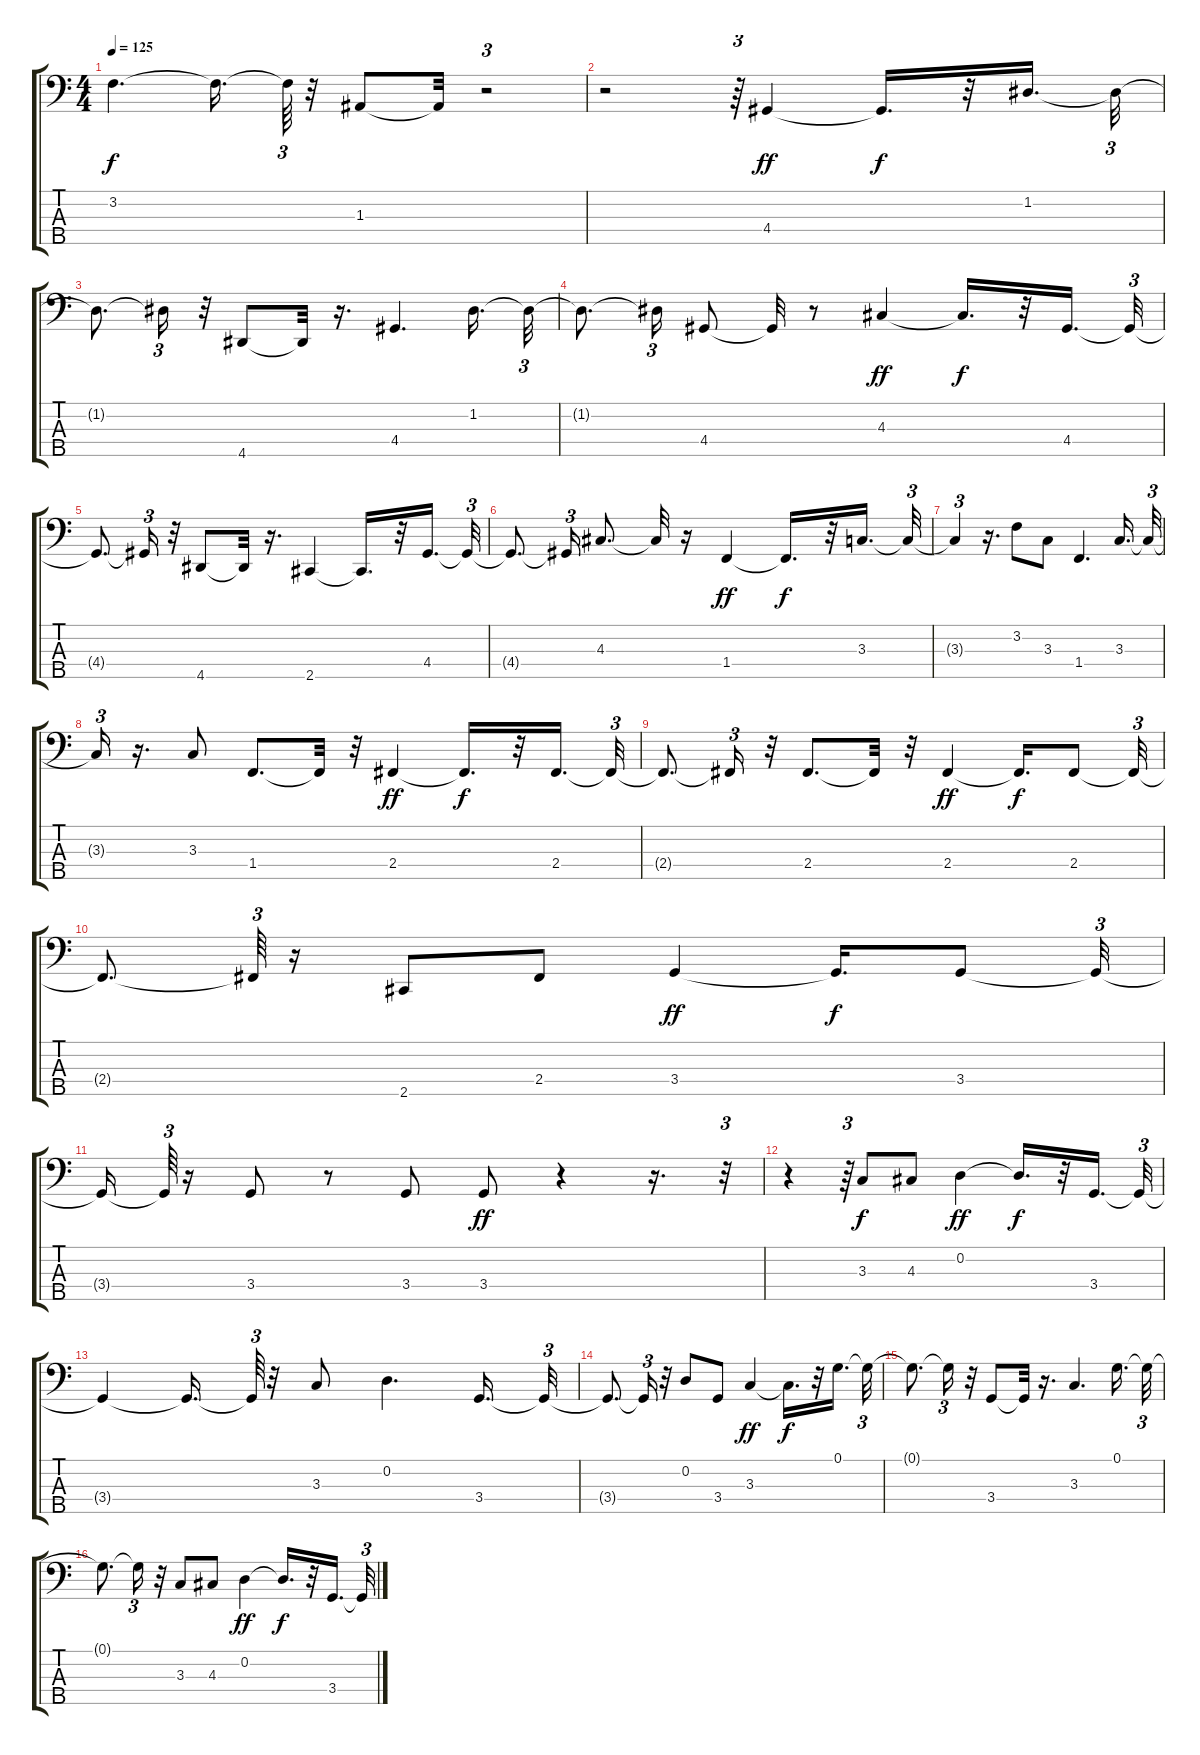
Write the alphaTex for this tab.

\track "" {instrument electricbassfinger}
\staff {score tabs}
\tuning (G2 D2 A1 E1 B0) {hide}
\ts (4 4)
\tempo 125
\clef f4
\ks c
3.2{t}.4{d dy f} 3.2{t}.16{d} 3.2{t}.64{tu (3 2)} r.32 1.3.8 1.3{t}.32 r.2{tu (3 2)} |
r.2 r.64{tu (3 2)} 4.4.4{dy ff} 4.4{t}.16{d dy f} r.32 1.2.16{d} 1.2{t}.32{tu (3 2)} |
1.2{t}.8{d} 1.2{t}.16{tu (3 2)} r.32 4.5.8 4.5{t}.32 r.16{d} 4.4.4{d} 1.2.16{d} 1.2{t}.32{tu (3 2)} |
1.2{t}.8{d} 1.2{t}.16{tu (3 2)} 4.4.8 4.4{t}.32 r.8 4.3.4{dy ff} 4.3{t}.16{d dy f} r.32 4.4.16{d} 4.4{t}.32{tu (3 2)} |
4.4{t}.8{d} 4.4{t}.16{tu (3 2)} r.32 4.5.8 4.5{t}.32 r.16{d} 2.5.4 2.5{t}.16{d} r.32 4.4.16{d} 4.4{t}.32{tu (3 2)} |
4.4{t}.8{d} 4.4{t}.16{tu (3 2)} 4.3.8{d} 4.3{t}.32 r.16 1.4.4{dy ff} 1.4{t}.16{d dy f} r.32 3.3.16{d} 3.3{t}.32{tu (3 2)} |
3.3{t}.4{tu (3 2)} r.16{d} 3.2.8 3.3.8 1.4.4{d} 3.3.16{d} 3.3{t}.32{tu (3 2)} |
3.3{t}.16{tu (3 2)} r.16{d} 3.3.8 1.4.8{d} 1.4{t}.32 r.32 2.4.4{dy ff} 2.4{t}.16{d dy f} r.32 2.4.16{d} 2.4{t}.32{tu (3 2)} |
2.4{t}.8{d} 2.4{t}.16{tu (3 2)} r.32 2.4.8{d} 2.4{t}.32 r.32 2.4.4{dy ff} 2.4{t}.16{d dy f} 2.4.8 2.4{t}.32{tu (3 2)} |
2.4{t}.8{d} 2.4{t}.64{tu (3 2)} r.16 2.5.8 2.4.8 3.4.4{dy ff} 3.4{t}.16{d dy f} 3.4.8 3.4{t}.32{tu (3 2)} |
3.4{t}.16 3.4{t}.64{tu (3 2)} r.16 3.4.8 r.8 3.4.8 3.4.8{dy ff} r.4 r.16{d} r.32{tu (3 2)} |
r.4 r.64{tu (3 2)} 3.3.8{dy f} 4.3.8 0.2.4{dy ff} 0.2{t}.16{d dy f} r.32 3.4.16{d} 3.4{t}.32{tu (3 2)} |
3.4{t}.4 3.4{t}.16{d} 3.4{t}.64{tu (3 2)} r.32 3.3.8 0.2.4{d} 3.4.16{d} 3.4{t}.32{tu (3 2)} |
3.4{t}.8{d} 3.4{t}.16{tu (3 2)} r.32 0.2.8 3.4.8 3.3.4{dy ff} 3.3{t}.16{d dy f} r.32 0.1.16{d} 0.1{t}.32{tu (3 2)} |
0.1{t}.8{d} 0.1{t}.16{tu (3 2)} r.32 3.4.8 3.4{t}.32 r.16{d} 3.3.4{d} 0.1.16{d} 0.1{t}.32{tu (3 2)} |
0.1{t}.8{d} 0.1{t}.16{tu (3 2)} r.32 3.3.8 4.3.8 0.2.4{dy ff} 0.2{t}.16{d dy f} r.32 3.4.16{d} 3.4{t}.32{tu (3 2)}
